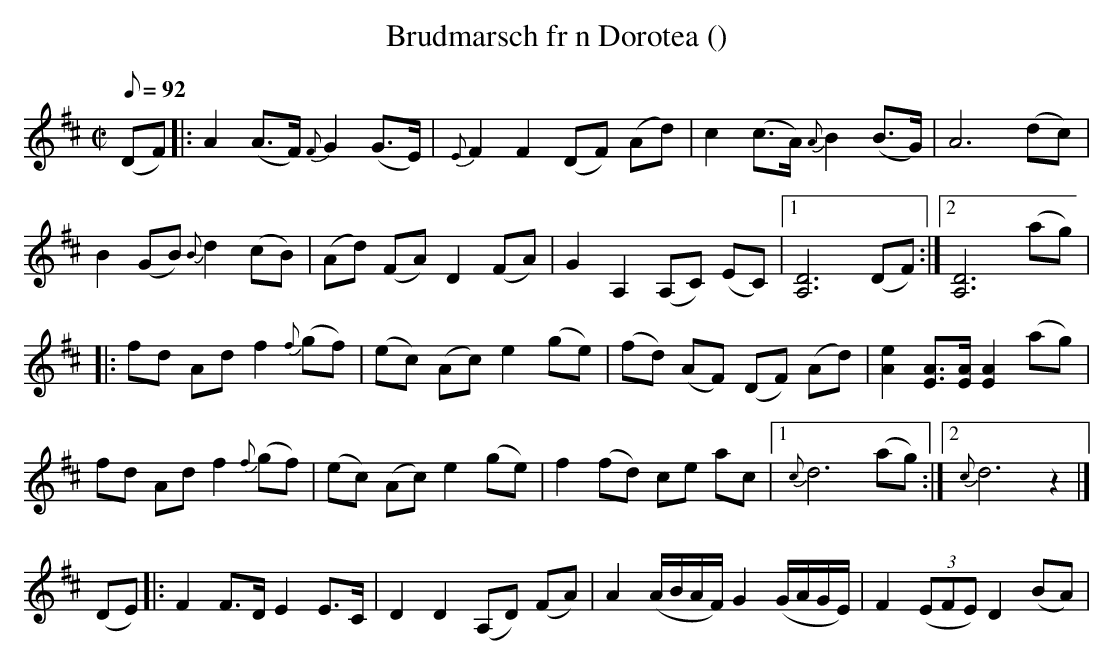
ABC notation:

X:1
T: Brudmarsch fr n Dorotea ()
M: C|
L: 1/8
K: D
Q: 92
v:1
(DF) |: A2(A>F) {F}G2(G>E) | {E}F2F2 (DF) (Ad) | c2(c>A) {A}B2(B>G) | A6(dc) |
B2(GB) {B}d2(cB) | (Ad) (FA) D2(FA) | G2A,2 (A,C) (EC) |1 [A,D]6(DF) :|2 [A,D]6(ag) |
|: fd Ad f2{f}(gf) | (ec) (Ac) e2(ge) | (fd) (AF) (DF) (Ad) | [Ae]2[EA]>[EA] [EA]2(ag) |
fd Ad f2{f}(gf) | (ec) (Ac) e2(ge) | f2 (fd) ce ac |1 {c}d6(ag) :|2 {c}d6z2 |]
v:2
(DE) |: F2F>D E2E>C | D2D2 (A,D) (FA) | A2(A/B/A/F/) G2(G/A/G/E/) | F2 (3(EFE) D2(BA) |
